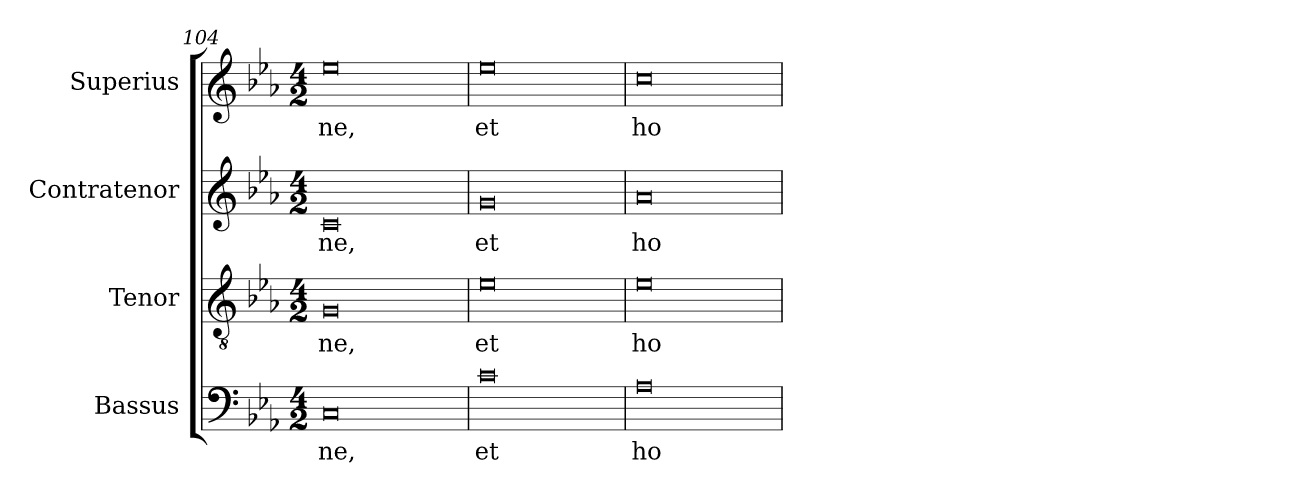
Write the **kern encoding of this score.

**kern	**text	**kern	**text	**kern	**text	**kern	**text
*part4	*part4	*part3	*part3	*part2	*part2	*part1	*part1
*staff4	*staff4	*staff3	*staff3	*staff2	*staff2	*staff1	*staff1
*I"Bassus	*	*I"Tenor	*	*I"Contratenor	*	*I"Superius	*
*I'B.	*	*I'T.	*	*	*	*	*
*clefF4	*	*clefGv2	*	*clefG2	*	*clefG2	*
*	*	*ITrd7c12	*	*ITrd7c12	*	*	*
*k[b-e-a-]	*	*k[b-e-a-]	*	*k[b-e-a-]	*	*k[b-e-a-]	*
*E-:	*	*E-:	*	*E-:	*	*E-:	*
*M4/2	*	*M4/2	*	*M4/2	*	*M4/2	*
=104	=104	=104	=104	=104	=104	=104	=104
!	!LO:LY:b:color=#000000	!	!	!	!	!	!
!	!	!	!LO:LY:b:color=#000000	!	!	!	!
!	!	!	!	!	!LO:LY:b:color=#000000	!	!
!	!	!	!	!	!	!	!LO:LY:b:color=#000000
0Ci	-ne,	0GGi	-ne,	0Ci	-ne,	0ee-i	-ne,
=105	=105	=105	=105	=105	=105	=105	=105
!	!LO:LY:b:color=#000000	!	!	!	!	!	!
!	!	!	!LO:LY:b:color=#000000	!	!	!	!
!	!	!	!	!	!LO:LY:b:color=#000000	!	!
!	!	!	!	!	!	!	!LO:LY:b:color=#000000
0ci	et	0E-i	et	0Gi	et	0ee-i	et
=106	=106	=106	=106	=106	=106	=106	=106
!	!LO:LY:b:color=#000000	!	!	!	!	!	!
!	!	!	!LO:LY:b:color=#000000	!	!	!	!
!	!	!	!	!	!LO:LY:b:color=#000000	!	!
!	!	!	!	!	!	!	!LO:LY:b:color=#000000
0A-i	ho-	0E-i	ho-	0A-i	ho-	0cci	ho-
=	=	=	=	=	=	=	=
*-	*-	*-	*-	*-	*-	*-	*-
